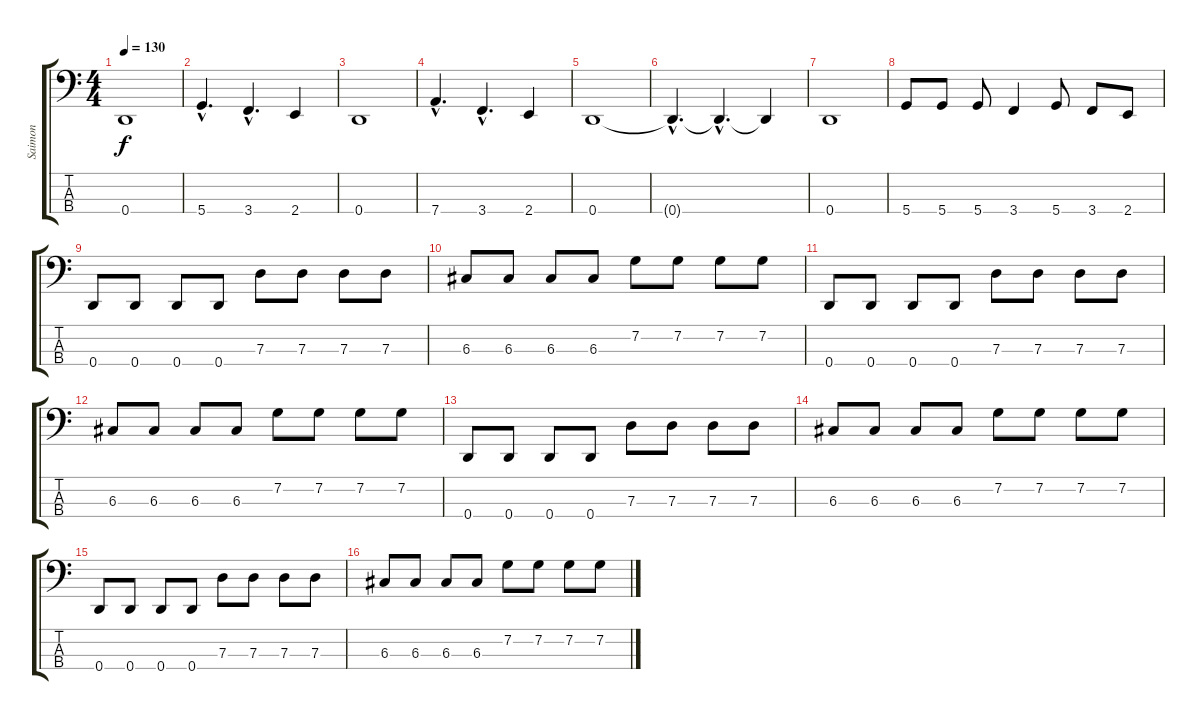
\track ("Saimon" "Saimon") {instrument electricbassfinger}
\staff {score tabs}
\tuning (F2 C2 G1 D1) {hide}
\ts (4 4)
\tempo 130
\clef f4
\ks c
0.4.1{dy f} |
5.4{hac}.4{d} 3.4{hac}.4{d} 2.4.4 |
0.4.1 |
7.4{hac}.4{d} 3.4{hac}.4{d} 2.4.4 |
0.4.1 |
0.4{hac t}.4{d} 0.4{hac t}.4{d} 0.4{t}.4 |
0.4.1 |
5.4.8 5.4.8 5.4.8 3.4.4 5.4.8 3.4.8 2.4.8 |
0.4.8 0.4.8 0.4.8 0.4.8 7.3.8 7.3.8 7.3.8 7.3.8 |
6.3.8 6.3.8 6.3.8 6.3.8 7.2.8 7.2.8 7.2.8 7.2.8 |
0.4.8 0.4.8 0.4.8 0.4.8 7.3.8 7.3.8 7.3.8 7.3.8 |
6.3.8 6.3.8 6.3.8 6.3.8 7.2.8 7.2.8 7.2.8 7.2.8 |
0.4.8 0.4.8 0.4.8 0.4.8 7.3.8 7.3.8 7.3.8 7.3.8 |
6.3.8 6.3.8 6.3.8 6.3.8 7.2.8 7.2.8 7.2.8 7.2.8 |
0.4.8 0.4.8 0.4.8 0.4.8 7.3.8 7.3.8 7.3.8 7.3.8 |
6.3.8 6.3.8 6.3.8 6.3.8 7.2.8 7.2.8 7.2.8 7.2.8
